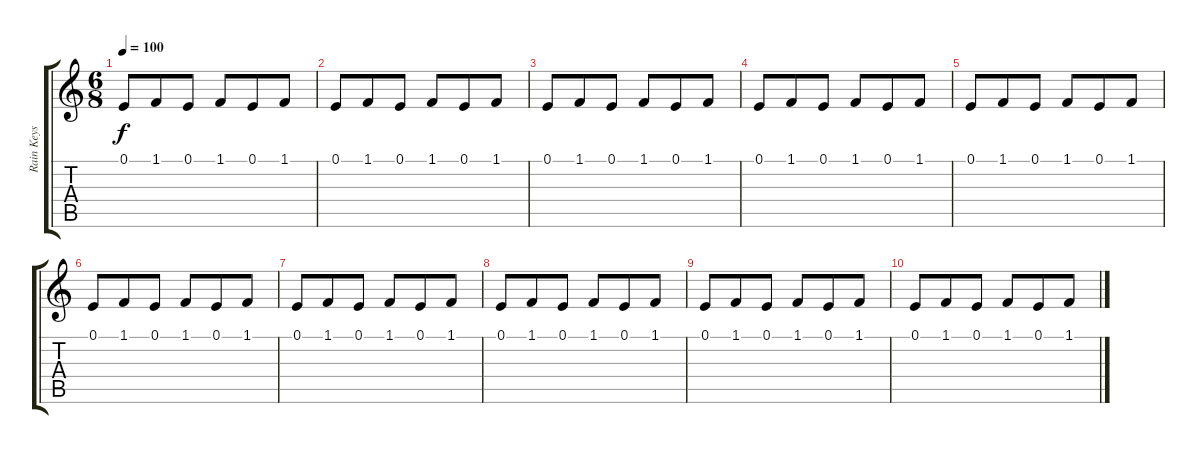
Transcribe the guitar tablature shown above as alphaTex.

\track ("Rain Keys" "Rain Keys") {instrument fx1rain}
\staff {score tabs}
\tuning (E4 B3 G3 D3 A2 E2) {hide}
\ts (6 8)
\tempo 100
\clef g2
\ks c
0.1.8{dy f} 1.1.8 0.1.8 1.1.8 0.1.8 1.1.8 |
0.1.8 1.1.8 0.1.8 1.1.8 0.1.8 1.1.8 |
0.1.8 1.1.8 0.1.8 1.1.8 0.1.8 1.1.8 |
0.1.8 1.1.8 0.1.8 1.1.8 0.1.8 1.1.8 |
0.1.8 1.1.8 0.1.8 1.1.8 0.1.8 1.1.8 |
0.1.8 1.1.8 0.1.8 1.1.8 0.1.8 1.1.8 |
0.1.8 1.1.8 0.1.8 1.1.8 0.1.8 1.1.8 |
0.1.8 1.1.8 0.1.8 1.1.8 0.1.8 1.1.8 |
0.1.8 1.1.8 0.1.8 1.1.8 0.1.8 1.1.8 |
0.1.8 1.1.8 0.1.8 1.1.8 0.1.8 1.1.8
